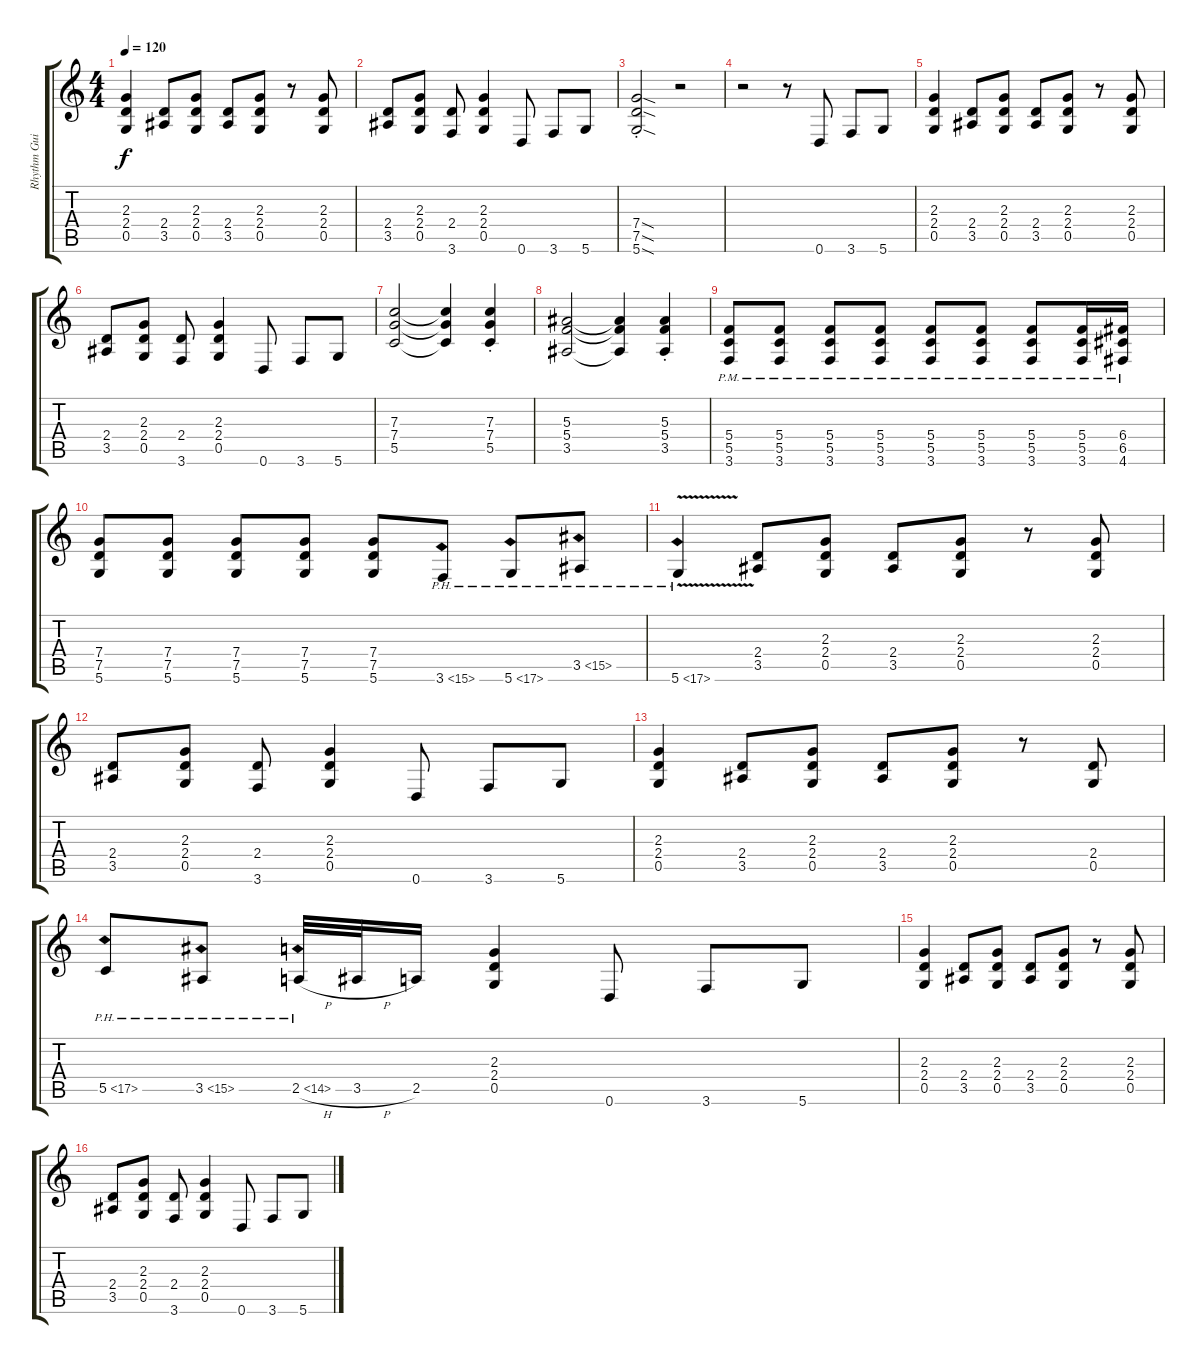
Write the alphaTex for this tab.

\track ("Rhythm Guitar Left" "Rhythm Gui") {instrument distortionguitar}
\staff {score tabs}
\tuning (D4 A3 F3 C3 G2 D2) {hide}
\ts (4 4)
\tempo 120
\clef g2
\ks c
(2.3 2.4 0.5).4{dy f} (2.4 3.5).8 (2.3 2.4 0.5).8 (2.4 3.5).8 (2.3 2.4 0.5).8 r.8 (2.3 2.4 0.5).8 |
(2.4 3.5).8 (2.3 2.4 0.5).8 (2.4 3.6).8 (2.3 2.4 0.5).4 0.6.8 3.6.8 5.6.8 |
(7.4{sod st} 7.5{sod st} 5.6{sod st}).2 r.2 |
r.2 r.8 0.6.8 3.6.8 5.6.8 |
(2.3 2.4 0.5).4 (2.4 3.5).8 (2.3 2.4 0.5).8 (2.4 3.5).8 (2.3 2.4 0.5).8 r.8 (2.3 2.4 0.5).8 |
(2.4 3.5).8 (2.3 2.4 0.5).8 (2.4 3.6).8 (2.3 2.4 0.5).4 0.6.8 3.6.8 5.6.8 |
(7.3 7.4 5.5).2 (7.3{t} 7.4{t} 5.5{t}).4 (7.3{st} 7.4{st} 5.5{st}).4 |
(5.3 5.4 3.5).2 (5.3{t} 5.4{t} 3.5{t}).4 (5.3{st} 5.4{st} 3.5{st}).4 |
(5.4{pm} 5.5{pm} 3.6{pm}).8 (5.4{pm} 5.5{pm} 3.6{pm}).8 (5.4{pm} 5.5{pm} 3.6{pm}).8 (5.4{pm} 5.5{pm} 3.6{pm}).8 (5.4{pm} 5.5{pm} 3.6{pm}).8 (5.4{pm} 5.5{pm} 3.6{pm}).8 (5.4{pm} 5.5{pm} 3.6{pm}).8 (5.4{pm} 5.5{pm} 3.6{pm}).16 (6.4{pm} 6.5{pm} 4.6{pm}).16 |
(7.4 7.5 5.6).8 (7.4 7.5 5.6).8 (7.4 7.5 5.6).8 (7.4 7.5 5.6).8 (7.4 7.5 5.6).8 3.6{ph 12}.8 5.6{ph 12}.8 3.5{ph 12}.8 |
5.6{ph 12 v}.4 (2.4 3.5).8 (2.3 2.4 0.5).8 (2.4 3.5).8 (2.3 2.4 0.5).8 r.8 (2.3 2.4 0.5).8 |
(2.4 3.5).8 (2.3 2.4 0.5).8 (2.4 3.6).8 (2.3 2.4 0.5).4 0.6.8 3.6.8 5.6.8 |
(2.3 2.4 0.5).4 (2.4 3.5).8 (2.3 2.4 0.5).8 (2.4 3.5).8 (2.3 2.4 0.5).8 r.8 (2.4 0.5).8 |
5.5{ph 12}.8 3.5{ph 12}.8 2.5{ph 12 h}.32 3.5{h}.32 2.5.16 (2.3 2.4 0.5).4 0.6.8 3.6.8 5.6.8 |
(2.3 2.4 0.5).4 (2.4 3.5).8 (2.3 2.4 0.5).8 (2.4 3.5).8 (2.3 2.4 0.5).8 r.8 (2.3 2.4 0.5).8 |
(2.4 3.5).8 (2.3 2.4 0.5).8 (2.4 3.6).8 (2.3 2.4 0.5).4 0.6.8 3.6.8 5.6.8
